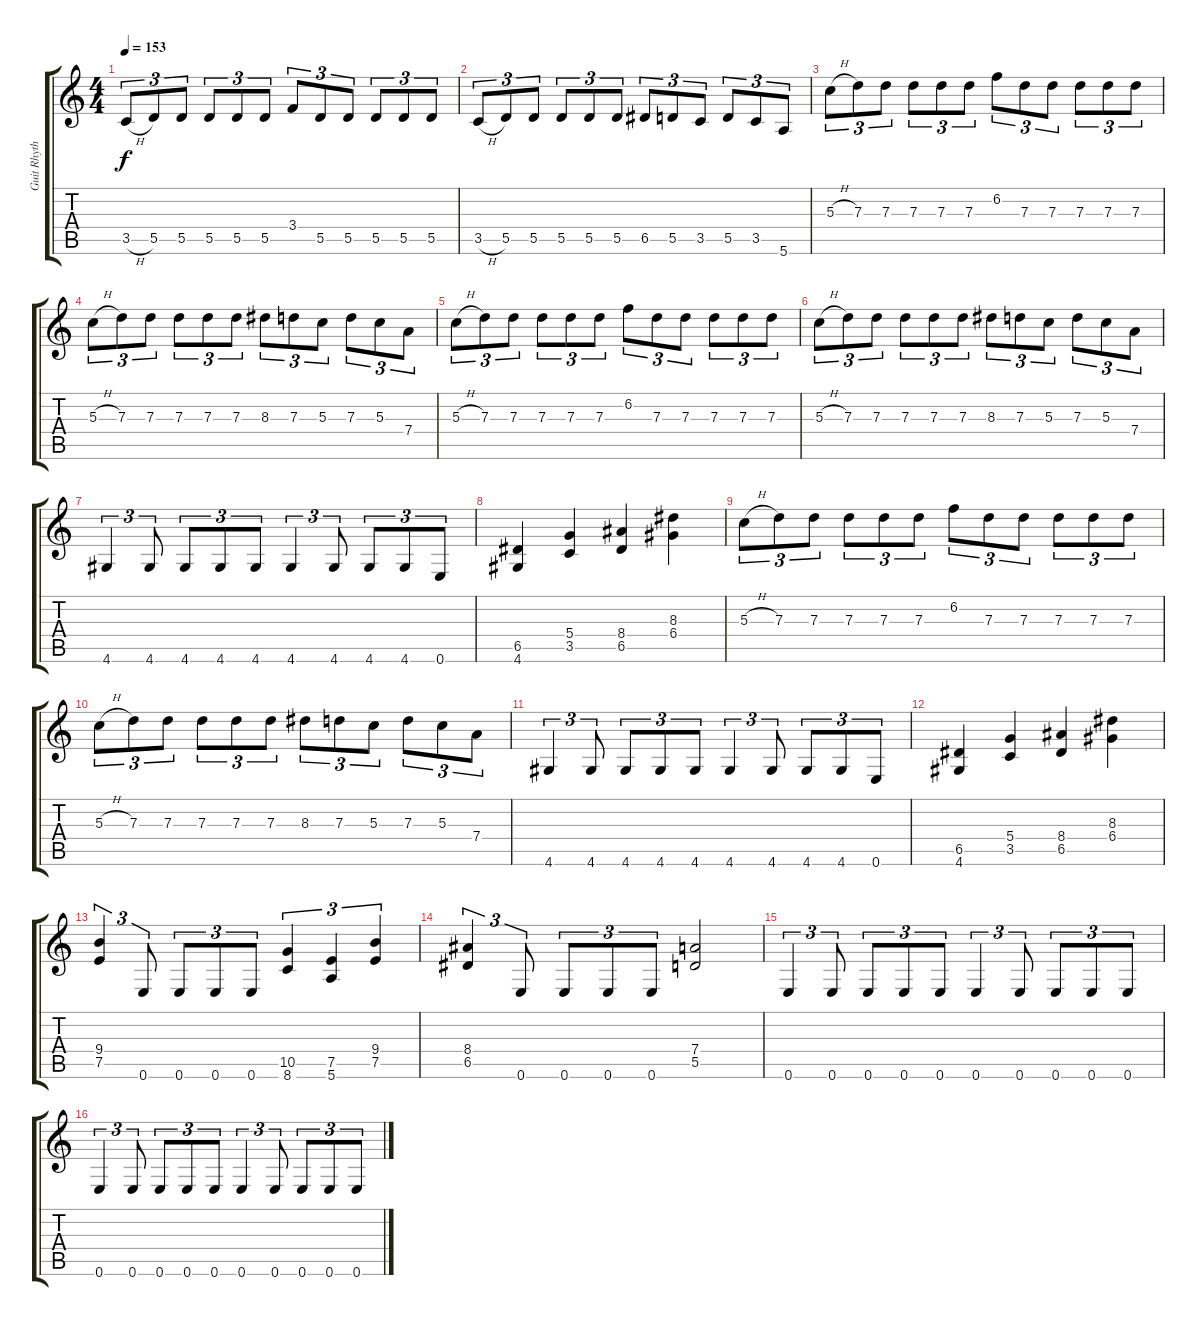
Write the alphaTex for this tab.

\track ("Guit Rhythm 2" "Guit Rhyth") {instrument overdrivenguitar}
\staff {score tabs}
\tuning (E4 B3 G3 D3 A2 E2) {hide}
\ts (4 4)
\tempo 153
\clef g2
\ks c
3.5{h}.8{tu (3 2) dy f} 5.5.8{tu (3 2)} 5.5.8{tu (3 2)} 5.5.8{tu (3 2)} 5.5.8{tu (3 2)} 5.5.8{tu (3 2)} 3.4.8{tu (3 2)} 5.5.8{tu (3 2)} 5.5.8{tu (3 2)} 5.5.8{tu (3 2)} 5.5.8{tu (3 2)} 5.5.8{tu (3 2)} |
3.5{h}.8{tu (3 2)} 5.5.8{tu (3 2)} 5.5.8{tu (3 2)} 5.5.8{tu (3 2)} 5.5.8{tu (3 2)} 5.5.8{tu (3 2)} 6.5.8{tu (3 2)} 5.5.8{tu (3 2)} 3.5.8{tu (3 2)} 5.5.8{tu (3 2)} 3.5.8{tu (3 2)} 5.6.8{tu (3 2)} |
5.3{h}.8{tu (3 2)} 7.3.8{tu (3 2)} 7.3.8{tu (3 2)} 7.3.8{tu (3 2)} 7.3.8{tu (3 2)} 7.3.8{tu (3 2)} 6.2.8{tu (3 2)} 7.3.8{tu (3 2)} 7.3.8{tu (3 2)} 7.3.8{tu (3 2)} 7.3.8{tu (3 2)} 7.3.8{tu (3 2)} |
5.3{h}.8{tu (3 2)} 7.3.8{tu (3 2)} 7.3.8{tu (3 2)} 7.3.8{tu (3 2)} 7.3.8{tu (3 2)} 7.3.8{tu (3 2)} 8.3.8{tu (3 2)} 7.3.8{tu (3 2)} 5.3.8{tu (3 2)} 7.3.8{tu (3 2)} 5.3.8{tu (3 2)} 7.4.8{tu (3 2)} |
5.3{h}.8{tu (3 2)} 7.3.8{tu (3 2)} 7.3.8{tu (3 2)} 7.3.8{tu (3 2)} 7.3.8{tu (3 2)} 7.3.8{tu (3 2)} 6.2.8{tu (3 2)} 7.3.8{tu (3 2)} 7.3.8{tu (3 2)} 7.3.8{tu (3 2)} 7.3.8{tu (3 2)} 7.3.8{tu (3 2)} |
5.3{h}.8{tu (3 2)} 7.3.8{tu (3 2)} 7.3.8{tu (3 2)} 7.3.8{tu (3 2)} 7.3.8{tu (3 2)} 7.3.8{tu (3 2)} 8.3.8{tu (3 2)} 7.3.8{tu (3 2)} 5.3.8{tu (3 2)} 7.3.8{tu (3 2)} 5.3.8{tu (3 2)} 7.4.8{tu (3 2)} |
4.6.4{tu (3 2)} 4.6.8{tu (3 2)} 4.6.8{tu (3 2)} 4.6.8{tu (3 2)} 4.6.8{tu (3 2)} 4.6.4{tu (3 2)} 4.6.8{tu (3 2)} 4.6.8{tu (3 2)} 4.6.8{tu (3 2)} 0.6.8{tu (3 2)} |
(6.5 4.6).4 (5.4 3.5).4 (8.4 6.5).4 (8.3 6.4).4 |
5.3{h}.8{tu (3 2)} 7.3.8{tu (3 2)} 7.3.8{tu (3 2)} 7.3.8{tu (3 2)} 7.3.8{tu (3 2)} 7.3.8{tu (3 2)} 6.2.8{tu (3 2)} 7.3.8{tu (3 2)} 7.3.8{tu (3 2)} 7.3.8{tu (3 2)} 7.3.8{tu (3 2)} 7.3.8{tu (3 2)} |
5.3{h}.8{tu (3 2)} 7.3.8{tu (3 2)} 7.3.8{tu (3 2)} 7.3.8{tu (3 2)} 7.3.8{tu (3 2)} 7.3.8{tu (3 2)} 8.3.8{tu (3 2)} 7.3.8{tu (3 2)} 5.3.8{tu (3 2)} 7.3.8{tu (3 2)} 5.3.8{tu (3 2)} 7.4.8{tu (3 2)} |
4.6.4{tu (3 2)} 4.6.8{tu (3 2)} 4.6.8{tu (3 2)} 4.6.8{tu (3 2)} 4.6.8{tu (3 2)} 4.6.4{tu (3 2)} 4.6.8{tu (3 2)} 4.6.8{tu (3 2)} 4.6.8{tu (3 2)} 0.6.8{tu (3 2)} |
(6.5 4.6).4 (5.4 3.5).4 (8.4 6.5).4 (8.3 6.4).4 |
(9.4 7.5).4{tu (3 2)} 0.6.8{tu (3 2)} 0.6.8{tu (3 2)} 0.6.8{tu (3 2)} 0.6.8{tu (3 2)} (10.5 8.6).4{tu (3 2)} (7.5 5.6).4{tu (3 2)} (9.4 7.5).4{tu (3 2)} |
(8.4 6.5).4{tu (3 2)} 0.6.8{tu (3 2)} 0.6.8{tu (3 2)} 0.6.8{tu (3 2)} 0.6.8{tu (3 2)} (7.4 5.5).2 |
0.6.4{tu (3 2)} 0.6.8{tu (3 2)} 0.6.8{tu (3 2)} 0.6.8{tu (3 2)} 0.6.8{tu (3 2)} 0.6.4{tu (3 2)} 0.6.8{tu (3 2)} 0.6.8{tu (3 2)} 0.6.8{tu (3 2)} 0.6.8{tu (3 2)} |
0.6.4{tu (3 2)} 0.6.8{tu (3 2)} 0.6.8{tu (3 2)} 0.6.8{tu (3 2)} 0.6.8{tu (3 2)} 0.6.4{tu (3 2)} 0.6.8{tu (3 2)} 0.6.8{tu (3 2)} 0.6.8{tu (3 2)} 0.6.8{tu (3 2)}
